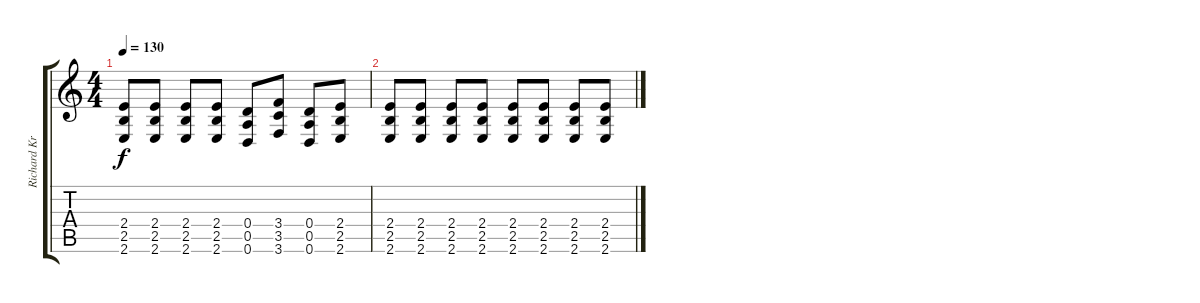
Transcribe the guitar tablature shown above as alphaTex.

\track ("Richard Kruspe" "Richard Kr") {instrument distortionguitar}
\staff {score tabs}
\tuning (E4 B3 G3 D3 A2 D2) {hide}
\ts (4 4)
\tempo 130
\clef g2
\ks c
(2.4 2.5 2.6).8{dy f} (2.4 2.5 2.6).8 (2.4 2.5 2.6).8 (2.4 2.5 2.6).8 (0.4 0.5 0.6).8 (3.4 3.5 3.6).8 (0.4 0.5 0.6).8 (2.4 2.5 2.6).8 |
(2.4 2.5 2.6).8 (2.4 2.5 2.6).8 (2.4 2.5 2.6).8 (2.4 2.5 2.6).8 (2.4 2.5 2.6).8 (2.4 2.5 2.6).8 (2.4 2.5 2.6).8 (2.4 2.5 2.6).8
